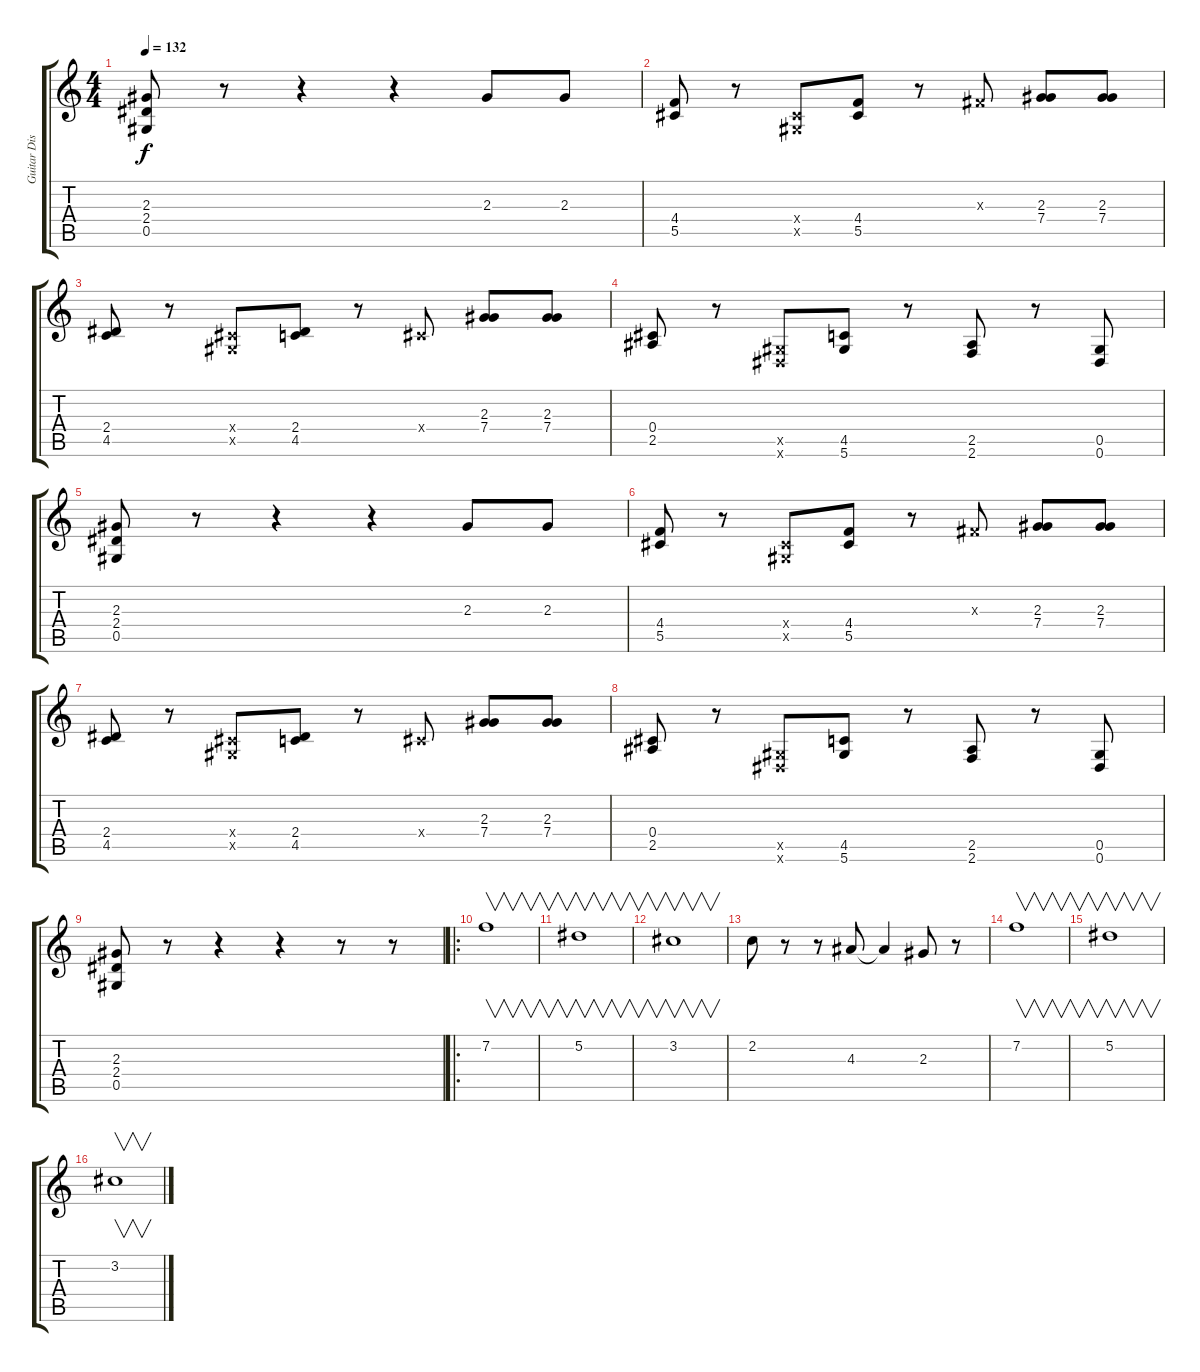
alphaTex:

\track ("Guitar Disto" "Guitar Dis") {instrument distortionguitar}
\staff {score tabs}
\tuning (Eb4 Bb3 Gb3 Db3 Ab2 Eb2) {hide}
\ts (4 4)
\tempo 132
\clef g2
\ks c
(2.3 2.4 0.5).8{dy f} r.8 r.4 r.4 2.3.8 2.3.8 |
(4.4 5.5).8{instrument electricguitarmuted} r.8 (0.4{x} 0.5{x}).8 (4.4 5.5).8 r.8 0.3{x}.8 (2.3 7.4).8 (2.3 7.4).8 |
(2.4 4.5).8 r.8 (0.4{x} 0.5{x}).8 (2.4 4.5).8 r.8 0.4{x}.8 (2.3 7.4).8 (2.3 7.4).8 |
(0.4 2.5).8 r.8 (0.5{x} 0.6{x}).8 (4.5 5.6).8 r.8 (2.5 2.6).8 r.8 (0.5 0.6).8 |
(2.3 2.4 0.5).8 r.8 r.4 r.4 2.3.8 2.3.8 |
(4.4 5.5).8{instrument electricguitarmuted} r.8 (0.4{x} 0.5{x}).8 (4.4 5.5).8 r.8 0.3{x}.8 (2.3 7.4).8 (2.3 7.4).8 |
(2.4 4.5).8 r.8 (0.4{x} 0.5{x}).8 (2.4 4.5).8 r.8 0.4{x}.8 (2.3 7.4).8 (2.3 7.4).8 |
(0.4 2.5).8 r.8 (0.5{x} 0.6{x}).8 (4.5 5.6).8 r.8 (2.5 2.6).8 r.8 (0.5 0.6).8 |
(2.3 2.4 0.5).8 r.8 r.4 r.4 r.8 r.8 |
\ro
7.2.1{v instrument distortionguitar} |
5.2.1{v} |
3.2.1{v} |
2.2.8 r.8 r.8 4.3.8 4.3{t}.4 2.3.8 r.8 |
7.2.1{v} |
5.2.1{v} |
3.2.1{v}
